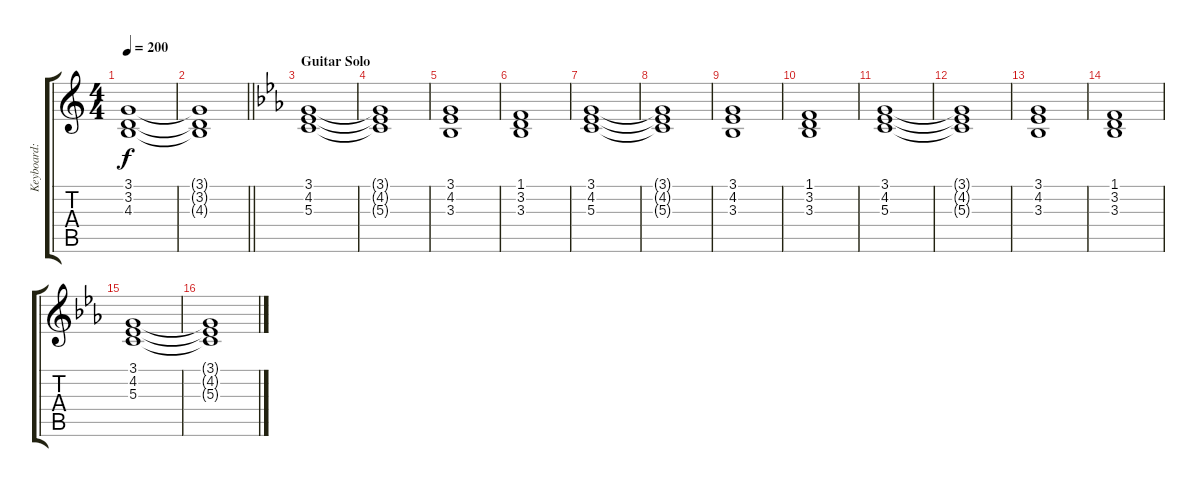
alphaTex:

\track ("Keyboard: Juha Mäenpää" "Keyboard: ") {instrument stringensemble1}
\staff {score tabs}
\tuning (E4 B3 G3 D3 A2 E2) {hide}
\ts (4 4)
\tempo 200
\clef g2
\ks aminor
(3.1 3.2 4.3).1{dy f} |
\barLineRight lightlight
(3.1{t} 3.2{t} 4.3{t}).1 |
\section ("" "Guitar Solo")
\ks cminor
(3.1 4.2 5.3).1{volume 10 instrument stringensemble1} |
(3.1{t} 4.2{t} 5.3{t}).1 |
(3.1 4.2 3.3).1 |
(1.1 3.2 3.3).1 |
(3.1 4.2 5.3).1 |
(3.1{t} 4.2{t} 5.3{t}).1 |
(3.1 4.2 3.3).1 |
(1.1 3.2 3.3).1 |
(3.1 4.2 5.3).1 |
(3.1{t} 4.2{t} 5.3{t}).1 |
(3.1 4.2 3.3).1 |
(1.1 3.2 3.3).1 |
(3.1 4.2 5.3).1 |
(3.1{t} 4.2{t} 5.3{t}).1
